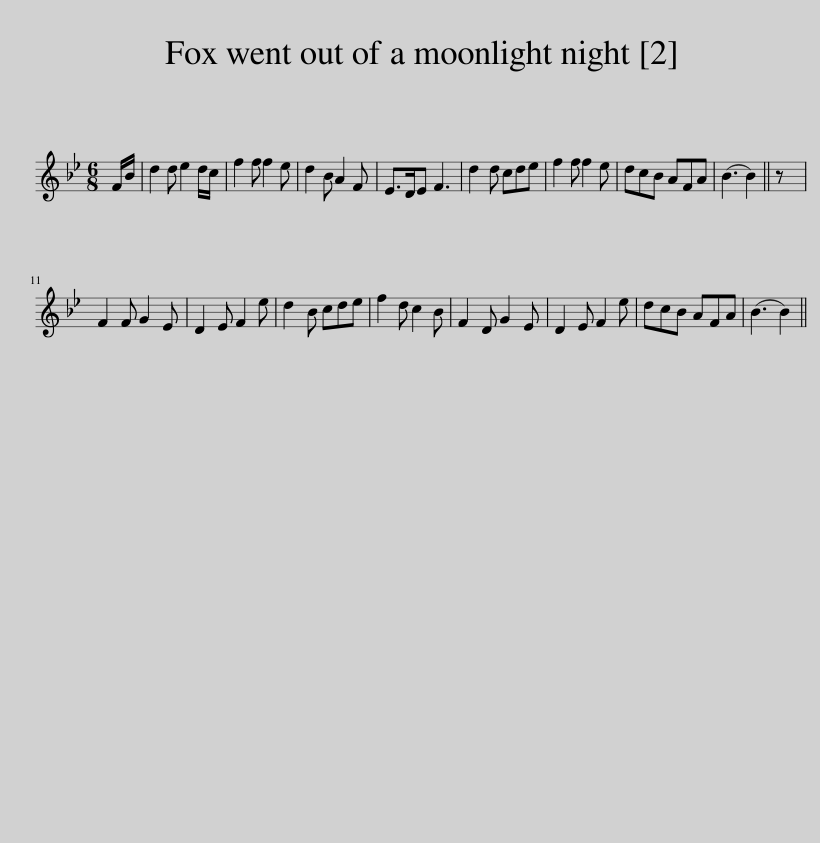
X:1
L:1/8
M:6/8
I:linebreak $
K:Bb
V:1 treble
V:1
 F/B/ | d2 d e2 d/c/ | f2 f f2 e | d2 B A2 F | E>DE F3 | %5
 d2 d cde | f2 f f2 e | dcB AFA | (B3 B2) || z |$ %10
 F2 F G2 E | D2 E F2 e | d2 B cde | f2 d c2 B | F2 D G2 E | %15
 D2 E F2 e | dcB AFA | (B3 B2) || %18
